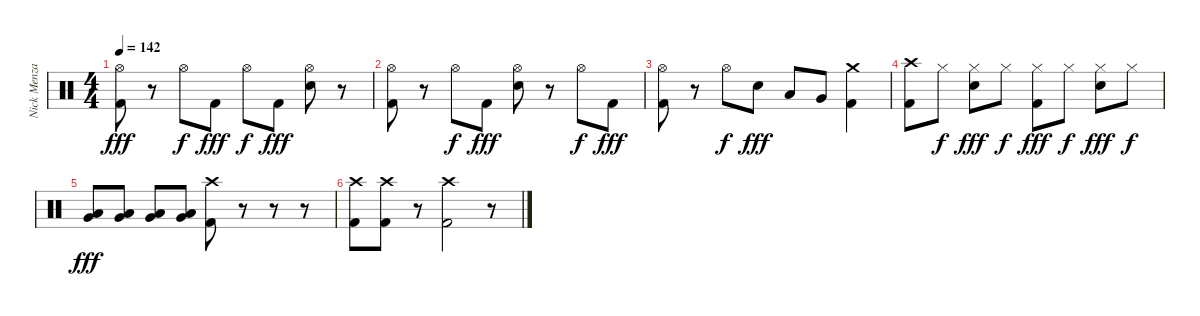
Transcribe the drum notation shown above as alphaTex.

\track ("Nick Menza" "Nick Menza") {instrument percussion}
\staff {score}
\articulation defaults
\ts (4 4)
\tempo 142
\clef neutral
\ks c
("Hi-Hat (open)" "Kick (hit) 2").8{dy fff} r.8 "Hi-Hat (open)".8{dy f} "Kick (hit) 2".8{dy fff} "Hi-Hat (open)".8{dy f} "Kick (hit) 2".8{dy fff} ("Hi-Hat (open)" "Electric Snare (hit)").8 r.8 |
("Hi-Hat (open)" "Kick (hit) 2").8 r.8 "Hi-Hat (open)".8{dy f} "Kick (hit) 2".8{dy fff} ("Hi-Hat (open)" "Electric Snare (hit)").8 r.8 "Hi-Hat (open)".8{dy f} "Kick (hit) 2".8{dy fff} |
("Hi-Hat (open)" "Kick (hit) 2").8 r.8 "Hi-Hat (open)".8{dy f} "Electric Snare (hit)".8{dy fff} "Low Tom (hit)".8 "Very Low Tom (hit)".8 ("Crash medium (hit)" "Kick (hit) 2").4 |
("Crash high (hit)" "Kick (hit) 2").8 "Hi-Hat (closed)".8{dy f} ("Hi-Hat (closed)" "Electric Snare (hit)").8{dy fff} "Hi-Hat (closed)".8{dy f} ("Hi-Hat (closed)" "Kick (hit) 2").8{dy fff} "Hi-Hat (closed)".8{dy f} ("Hi-Hat (closed)" "Electric Snare (hit)").8{dy fff} "Hi-Hat (closed)".8{dy f} |
("Low Tom (hit)" "Very Low Tom (hit)").8{dy fff} ("Low Tom (hit)" "Very Low Tom (hit)").8 ("Very Low Tom (hit)" "Low Floor Tom (hit)").8 ("Very Low Tom (hit)" "Low Floor Tom (hit)").8 ("Crash high (hit)" "Kick (hit) 2").8 r.8 r.8 r.8 |
("Crash high (hit)" "Kick (hit) 2").8 ("Crash high (hit)" "Kick (hit) 2").8 r.8 ("Crash high (hit)" "Kick (hit) 2").2 r.8
